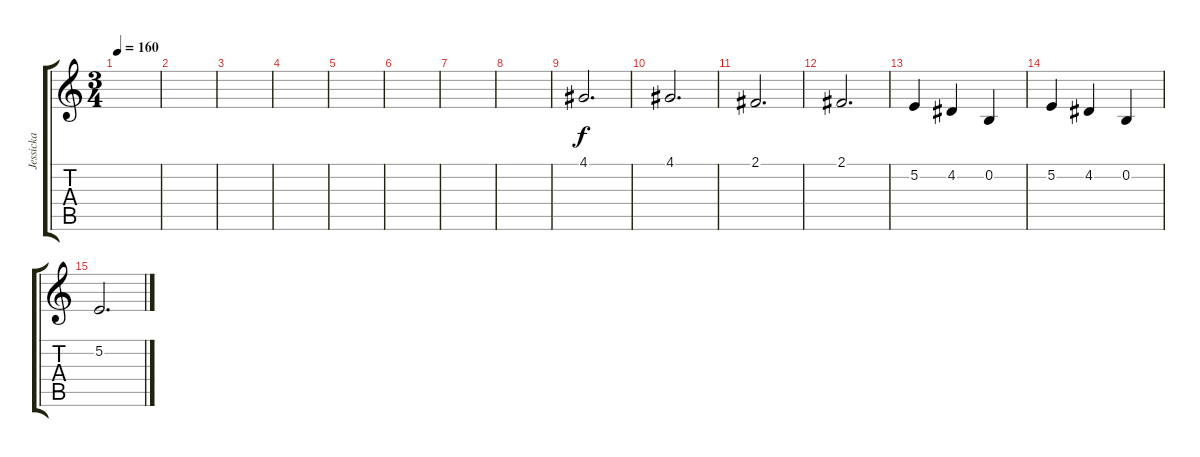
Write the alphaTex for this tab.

\track ("Jessicka" "Jessicka") {instrument choiraahs}
\staff {score tabs}
\tuning (E4 B3 G3 D3 A2 E2) {hide}
\ts (3 4)
\tempo 160
\clef g2
\ks c
|
|
|
|
|
|
|
|
4.1.2{d} |
4.1.2{d} |
2.1.2{d} |
2.1.2{d} |
5.2.4 4.2.4 0.2.4 |
5.2.4 4.2.4 0.2.4 |
5.2.2{d}
